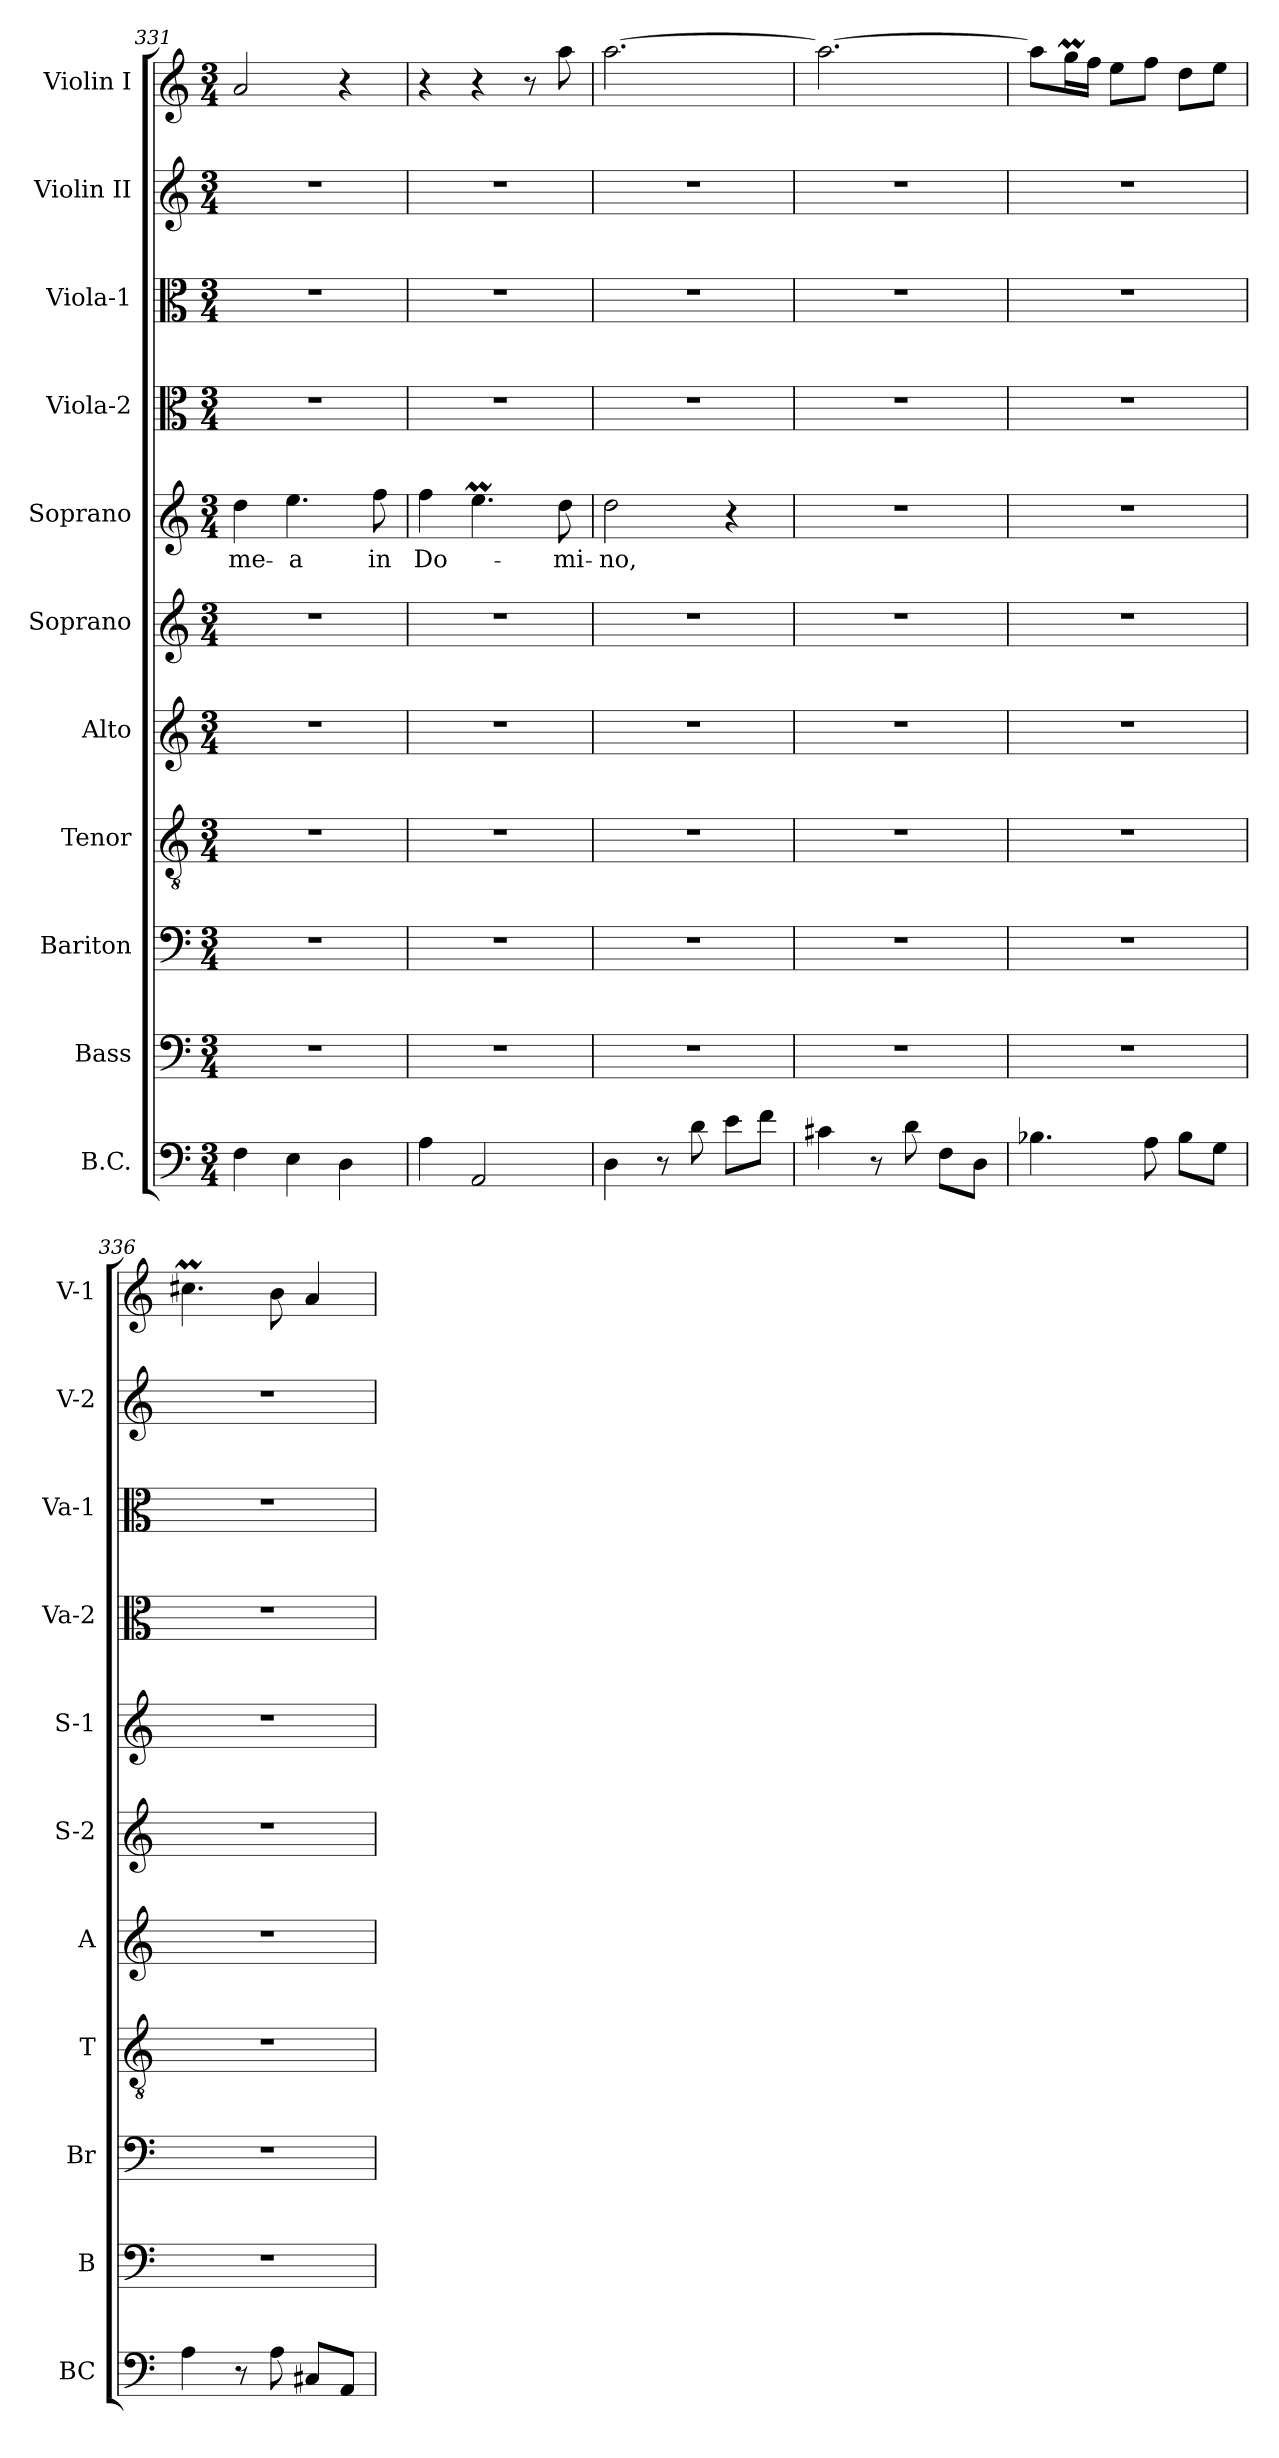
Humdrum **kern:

**kern	**kern	**kern	**kern	**kern	**kern	**kern	**text	**kern	**kern	**kern	**kern
*part11	*part10	*part9	*part8	*part7	*part6	*part5	*part5	*part4	*part3	*part2	*part1
*staff11	*staff10	*staff9	*staff8	*staff7	*staff6	*staff5	*staff5	*staff4	*staff3	*staff2	*staff1
*I"B.C.	*I"Bass	*I"Bariton	*I"Tenor	*I"Alto	*I"Soprano	*I"Soprano	*	*I"Viola-2	*I"Viola-1	*I"Violin II	*I"Violin I
*I'BC	*I'B	*I'Br	*I'T	*I'A	*I'S-2	*I'S-1	*	*I'Va-2	*I'Va-1	*I'V-2	*I'V-1
*clefF4	*clefF4	*clefF4	*clefGv2	*clefG2	*clefG2	*clefG2	*	*clefC3	*clefC3	*clefG2	*clefG2
*k[]	*k[]	*k[]	*k[]	*k[]	*k[]	*k[]	*	*k[]	*k[]	*k[]	*k[]
*C:	*C:	*C:	*C:	*C:	*C:	*C:	*	*C:	*C:	*C:	*C:
*M3/4	*M3/4	*M3/4	*M3/4	*M3/4	*M3/4	*M3/4	*	*M3/4	*M3/4	*M3/4	*M3/4
=331	=331	=331	=331	=331	=331	=331	=331	=331	=331	=331	=331
!	!	!	!	!	!	!	!LO:LY:b	!	!	!	!
4F\	2.r	2.r	2.r	2.r	2.r	4dd\	me-	2.r	2.r	2.r	2a/
!	!	!	!	!	!	!	!LO:LY:b	!	!	!	!
4E\	.	.	.	.	.	4.ee\	-a	.	.	.	.
4D\	.	.	.	.	.	.	.	.	.	.	4r
!	!	!	!	!	!	!	!LO:LY:b	!	!	!	!
.	.	.	.	.	.	8ff\	in	.	.	.	.
=332	=332	=332	=332	=332	=332	=332	=332	=332	=332	=332	=332
!	!	!	!	!	!	!	!LO:LY:b	!	!	!	!
4A\	2.r	2.r	2.r	2.r	2.r	4ff\	Do-	2.r	2.r	2.r	4r
2AA/	.	.	.	.	.	4.eem\	.	.	.	.	4r
.	.	.	.	.	.	.	.	.	.	.	8r
!	!	!	!	!	!	!	!LO:LY:b	!	!	!	!
.	.	.	.	.	.	8dd\	-mi-	.	.	.	8aa\
=333	=333	=333	=333	=333	=333	=333	=333	=333	=333	=333	=333
!	!	!	!	!	!	!	!LO:LY:b	!	!	!	!
4D\	2.r	2.r	2.r	2.r	2.r	2dd\	-no,	2.r	2.r	2.r	[2.aa\
8r	.	.	.	.	.	.	.	.	.	.	.
8d\	.	.	.	.	.	.	.	.	.	.	.
8e\L	.	.	.	.	.	4r	.	.	.	.	.
8f\J	.	.	.	.	.	.	.	.	.	.	.
=334	=334	=334	=334	=334	=334	=334	=334	=334	=334	=334	=334
4c#X\	2.r	2.r	2.r	2.r	2.r	2.r	.	2.r	2.r	2.r	2.aa\_
8r	.	.	.	.	.	.	.	.	.	.	.
8d\	.	.	.	.	.	.	.	.	.	.	.
8F\L	.	.	.	.	.	.	.	.	.	.	.
8D\J	.	.	.	.	.	.	.	.	.	.	.
=335	=335	=335	=335	=335	=335	=335	=335	=335	=335	=335	=335
4.B-X\	2.r	2.r	2.r	2.r	2.r	2.r	.	2.r	2.r	2.r	8aa\L]
.	.	.	.	.	.	.	.	.	.	.	16ggM\L
.	.	.	.	.	.	.	.	.	.	.	16ff\JJ
.	.	.	.	.	.	.	.	.	.	.	8ee\L
8A\	.	.	.	.	.	.	.	.	.	.	8ff\J
8B-\L	.	.	.	.	.	.	.	.	.	.	8dd\L
8G\J	.	.	.	.	.	.	.	.	.	.	8ee\J
!!LO:LB:g=z
=336	=336	=336	=336	=336	=336	=336	=336	=336	=336	=336	=336
4A\	2.r	2.r	2.r	2.r	2.r	2.r	.	2.r	2.r	2.r	4.cc#Xm\
8r	.	.	.	.	.	.	.	.	.	.	.
8A\	.	.	.	.	.	.	.	.	.	.	8b\
8C#X/L	.	.	.	.	.	.	.	.	.	.	4a/
8AA/J	.	.	.	.	.	.	.	.	.	.	.
=	=	=	=	=	=	=	=	=	=	=	=
*-	*-	*-	*-	*-	*-	*-	*-	*-	*-	*-	*-
